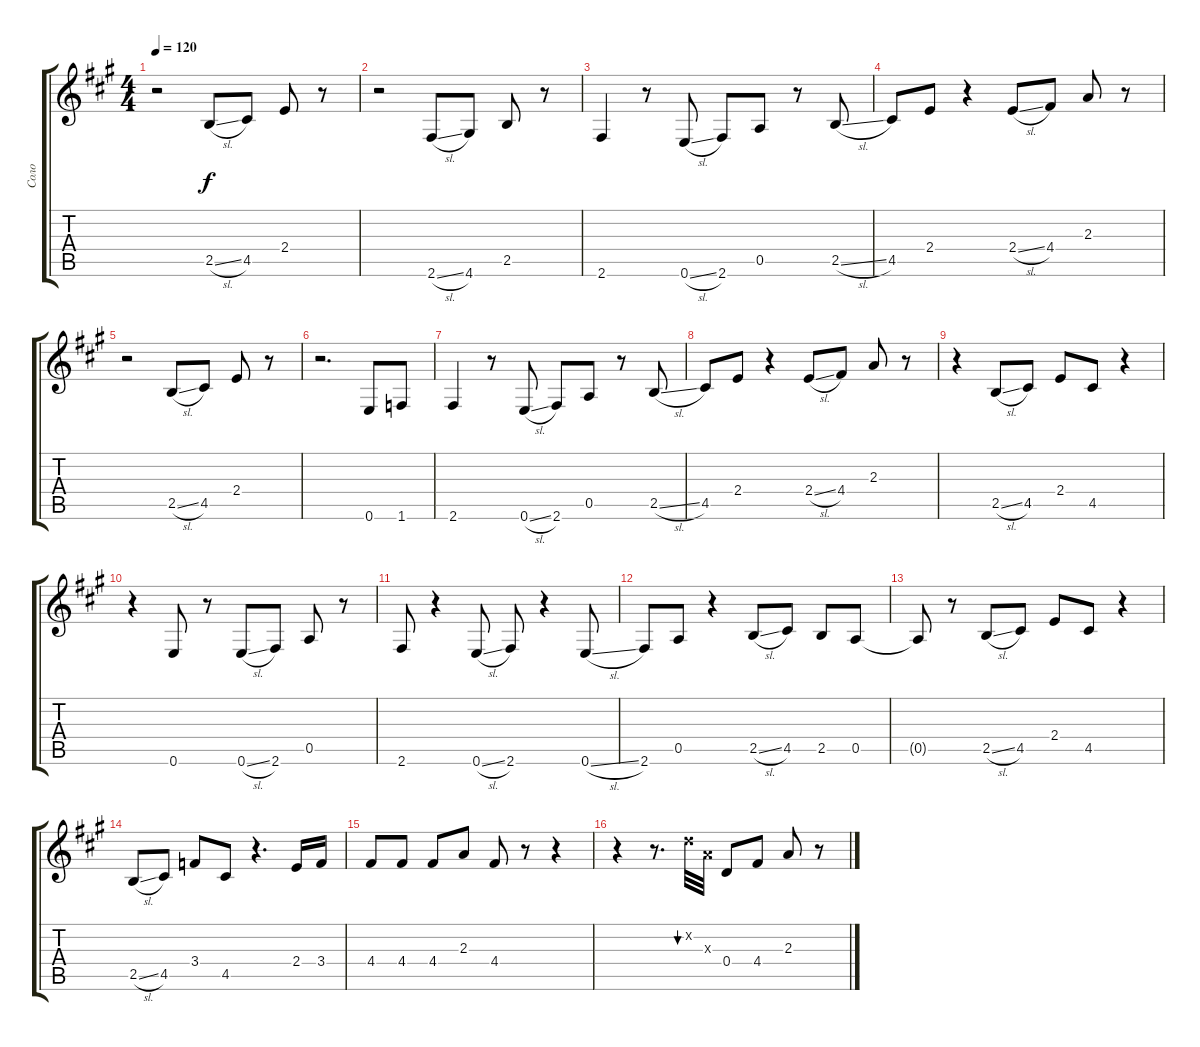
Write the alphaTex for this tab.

\track ("Соло" "Соло") {instrument electricguitarmuted}
\staff {score tabs}
\tuning (E4 B3 G3 D3 A2 E2) {hide}
\ts (4 4)
\tempo 120
\clef g2
\ks a
r.2{dy f instrument electricguitarmuted} 2.5{sl}.8 4.5.8 2.4.8 r.8 |
r.2 2.6{sl}.8 4.6.8 2.5.8 r.8 |
2.6.4 r.8 0.6{sl}.8 2.6.8 0.5.8 r.8 2.5{sl}.8 |
4.5.8 2.4.8 r.4 2.4{sl}.8 4.4.8 2.3.8 r.8 |
r.2 2.5{sl}.8 4.5.8 2.4.8 r.8 |
r.2{d} 0.6.8 1.6.8 |
2.6.4 r.8 0.6{sl}.8 2.6.8 0.5.8 r.8 2.5{sl}.8 |
4.5.8 2.4.8 r.4 2.4{sl}.8 4.4.8 2.3.8 r.8 |
r.4 2.5{sl}.8 4.5.8 2.4.8 4.5.8 r.4 |
r.4 0.6.8 r.8 0.6{sl}.8 2.6.8 0.5.8 r.8 |
2.6.8 r.4 0.6{sl}.8 2.6.8 r.4 0.6{sl}.8 |
2.6.8 0.5.8 r.4 2.5{sl}.8 4.5.8 2.5.8 0.5.8 |
0.5{t}.8 r.8 2.5{sl}.8 4.5.8 2.4.8 4.5.8 r.4 |
2.5{sl}.8 4.5.8 3.4.8 4.5.8 r.4{d} 2.4.16 3.4.16 |
4.4.8 4.4.8 4.4.8 2.3.8 4.4.8 r.8 r.4 |
r.4 r.8{d} 3.2{x}.32{bu 60} 2.3{x}.32 0.4.8 4.4.8 2.3.8 r.8
